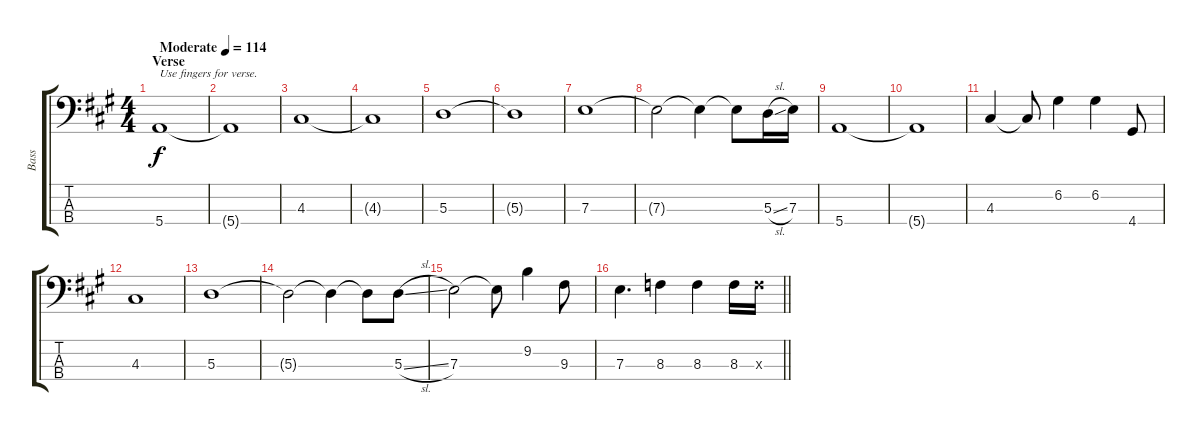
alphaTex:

\track ("Bass" "Bass") {instrument slapbass1}
\staff {score tabs}
\tuning (G2 D2 A1 E1) {hide}
\ts (4 4)
\section ("" "Verse")
\tempo (114 "Moderate")
\clef f4
\ks a
5.4.1{txt "Use fingers for verse." dy f instrument slapbass1} |
5.4{t}.1 |
4.3.1 |
4.3{t}.1 |
5.3.1 |
5.3{t}.1 |
7.3.1 |
7.3{t}.2 7.3{t}.4 7.3{t}.8 5.3{sl}.16 7.3.16 |
5.4.1 |
5.4{t}.1 |
4.3.4 4.3{t}.8 6.2.4 6.2.4 4.4.8 |
4.3.1 |
5.3.1 |
5.3{t}.2 5.3{t}.4 5.3{t}.8 5.3{sl}.8 |
7.3.2 7.3{t}.8 9.2.4 9.3.8 |
\barLineRight lightlight
7.3.4{d} 8.3.4 8.3.4 8.3.16 8.3{x}.16
